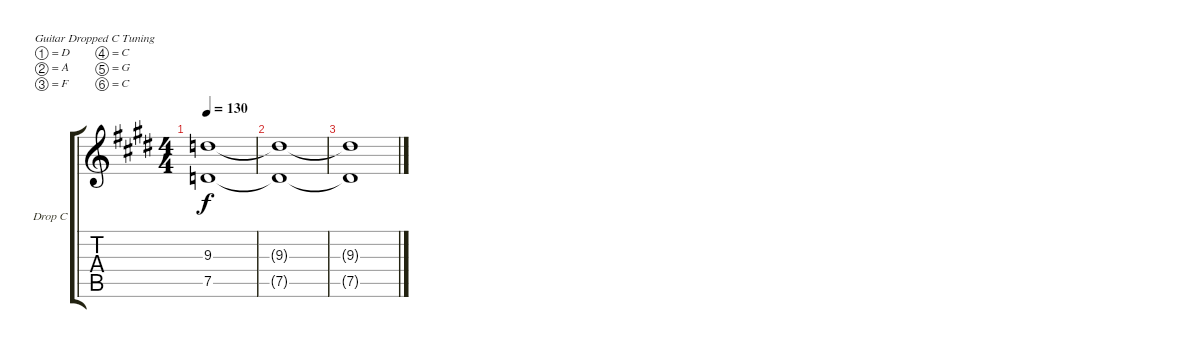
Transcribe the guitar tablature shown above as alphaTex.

\bracketExtendMode groupsimilarinstruments
\firstSystemTrackNameOrientation horizontal
\otherSystemsTrackNameOrientation horizontal
\track ("Guitar C" "Drop C") {instrument distortionguitar}
\staff {score tabs}
\tuning (D4 A3 F3 C3 G2 C2)
\ts (4 4)
\tempo 130
\clef g2
\ks e
(9.3{t} 7.5{t}).1{dy f} |
(9.3{t} 7.5{t}).1 |
(7.5{t} 9.3{t}).1
